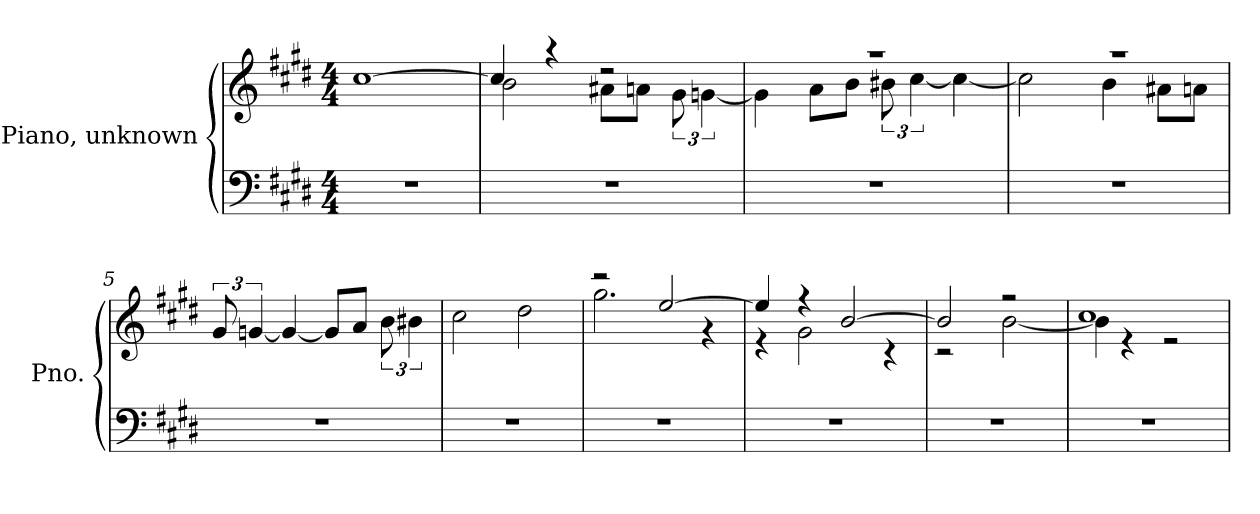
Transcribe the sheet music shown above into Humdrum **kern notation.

**kern	**kern
*part1	*part1
*staff2	*staff1
*I"Piano, unknown	*
*I'Pno.	*
*clefF4	*clefG2
*k[f#c#g#d#]	*k[f#c#g#d#]
*M4/4	*M4/4
*MM151	*MM151
=1	=1
1r	[1cc#
=2	=2
*	*^
1r	4cc#/]	2b\
.	4r	.
.	2r	8a#X\L
.	.	8an\J
.	.	12g#\
.	.	[6gn\
=3	=3	=3
1r	1r	4g\]
.	.	8a\L
.	.	8b\J
.	.	12b#X\
.	.	[6cc#\
.	.	4cc#\_
=4	=4	=4
1r	1r	2cc#\]
.	.	4b\
.	.	8a#X\L
.	.	8an\J
*	*v	*v
=5	=5
1r	12g#/
.	[6gn/
.	4g/_
.	8g/L]
.	8a/J
.	12b\
.	6b#X\
=6	=6
1r	2cc#\
.	2dd#\
!!LO:LB:g=z
=7	=7
*	*^
1r	2r	2.gg#\
.	[2ee/	.
.	.	4r
=8	=8	=8
1r	4ee/]	4r
.	4r	2g#\
.	[2b/	.
.	.	4r
=9	=9	=9
1r	2b/]	2r
.	2r	[2b\
=10	=10	=10
1r	1cc#	4b\]
.	.	4r
.	.	2r
*	*v	*v
=	=
*-	*-
